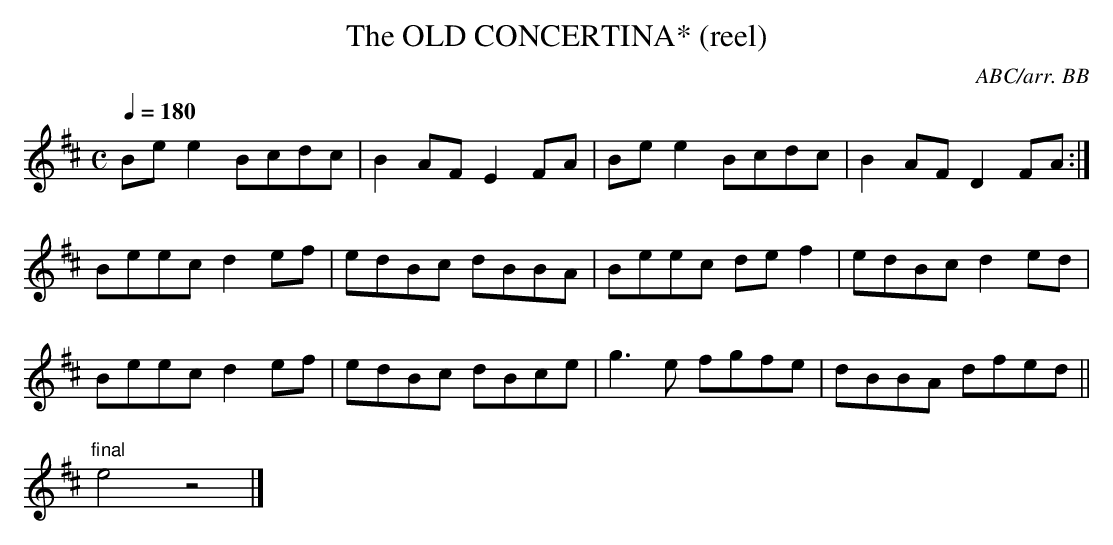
X:1
T:OLD CONCERTINA* (reel), The
C:ABC/arr. BB
L:1/8
Q:1/4=180
M:C
K:D
Bee2 Bcdc|B2AF E2FA|Bee2 Bcdc|B2AF D2FA :|
Beec d2ef|edBc dBBA|Beec def2|edBc d2ed|
Beec d2ef|edBc dBce|g3e fgfe|dBBA dfed||
"final"e4z4|]
